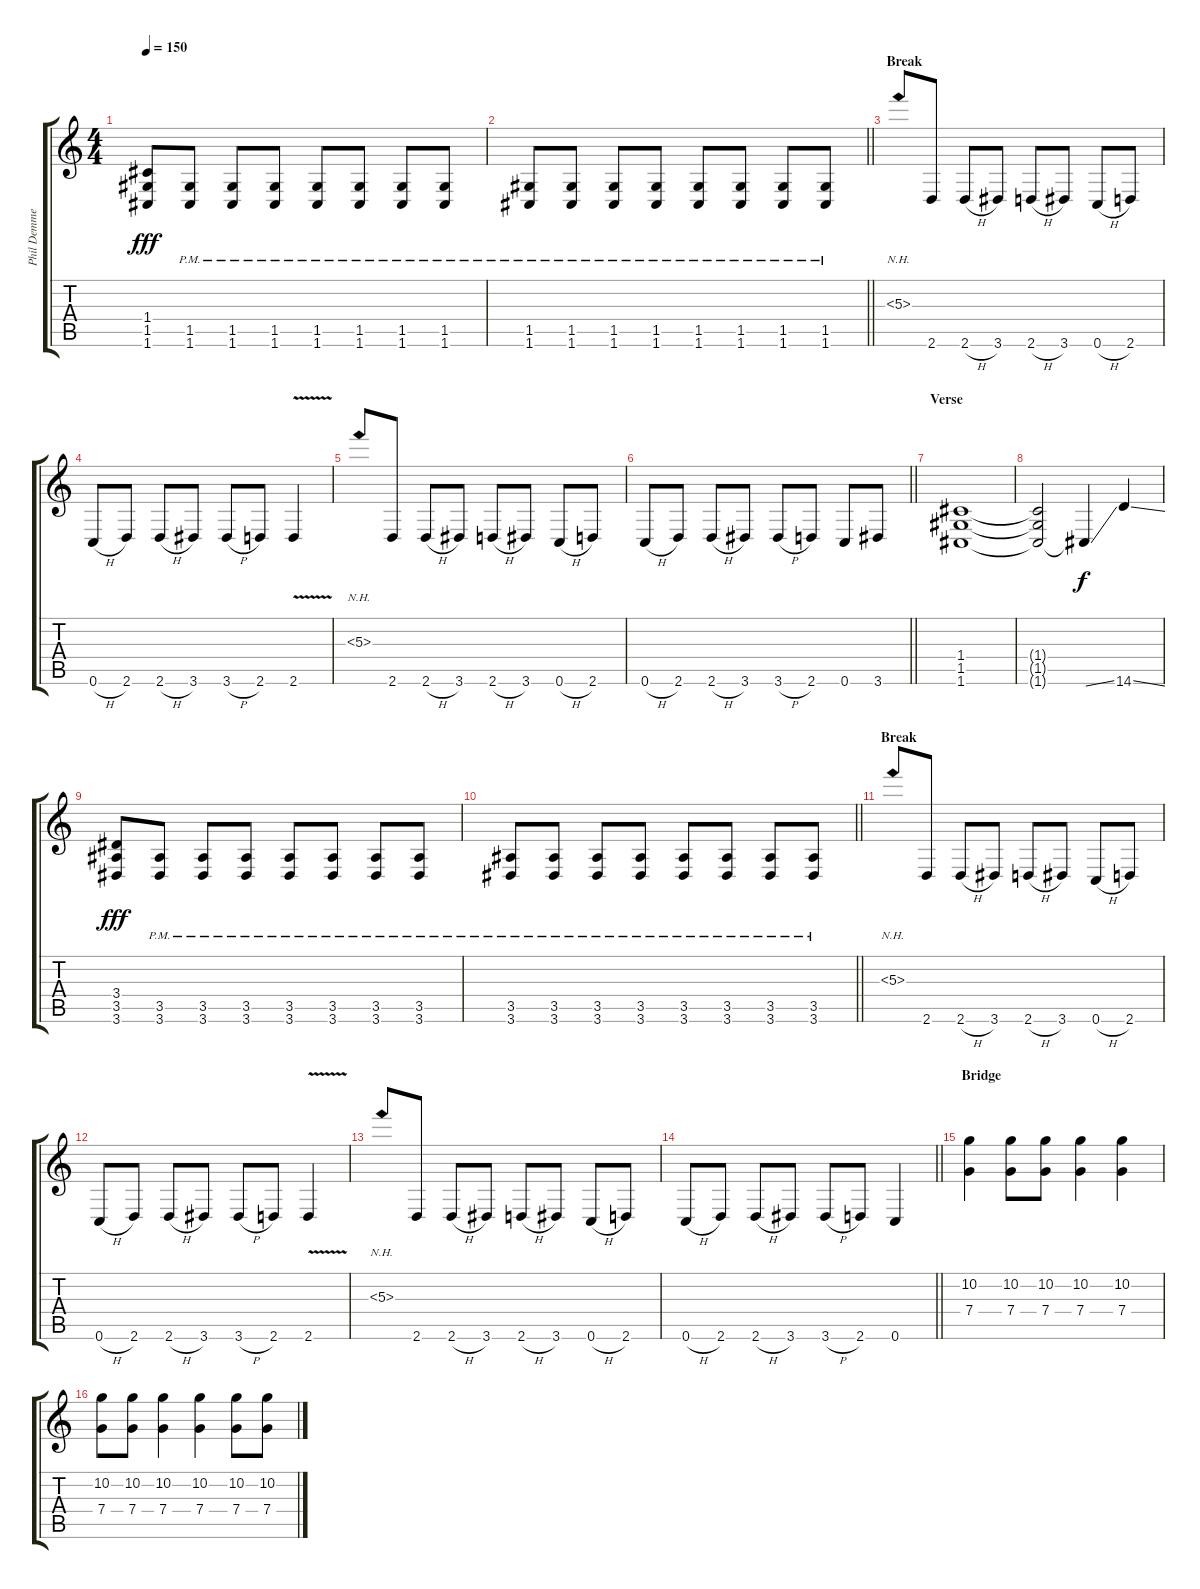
\track ("Phil Demmel" "Phil Demme") {instrument distortionguitar}
\staff {score tabs}
\tuning (D4 A3 F3 C3 G2 C2) {hide}
\ts (4 4)
\tempo 150
\clef g2
\ks c
(1.4 1.5 1.6).8{dy fff} (1.5{pm} 1.6{pm}).8 (1.5{pm} 1.6{pm}).8 (1.5{pm} 1.6{pm}).8 (1.5{pm} 1.6{pm}).8 (1.5{pm} 1.6{pm}).8 (1.5{pm} 1.6{pm}).8 (1.5{pm} 1.6{pm}).8 |
\barLineRight lightlight
(1.5{pm} 1.6{pm}).8 (1.5{pm} 1.6{pm}).8 (1.5{pm} 1.6{pm}).8 (1.5{pm} 1.6{pm}).8 (1.5{pm} 1.6{pm}).8 (1.5{pm} 1.6{pm}).8 (1.5{pm} 1.6{pm}).8 (1.5{pm} 1.6{pm}).8 |
\section ("" "Break")
5.3{nh}.8 2.6.8 2.6{h}.8 3.6.8 2.6{h}.8 3.6.8 0.6{h}.8 2.6.8 |
0.6{h}.8 2.6.8 2.6{h}.8 3.6.8 3.6{h}.8 2.6.8 2.6{v}.4 |
5.3{nh}.8 2.6.8 2.6{h}.8 3.6.8 2.6{h}.8 3.6.8 0.6{h}.8 2.6.8 |
\barLineRight lightlight
0.6{h}.8 2.6.8 2.6{h}.8 3.6.8 3.6{h}.8 2.6.8 0.6.8 3.6.8 |
\section ("" "Verse")
(1.4 1.5 1.6).1 |
(1.4{t} 1.5{t} 1.6{t}).2 1.6{ss t}.4{dy f} 14.6{ss}.4 |
(3.4 3.5 3.6).8{dy fff} (3.5{pm} 3.6{pm}).8 (3.5{pm} 3.6{pm}).8 (3.5{pm} 3.6{pm}).8 (3.5{pm} 3.6{pm}).8 (3.5{pm} 3.6{pm}).8 (3.5{pm} 3.6{pm}).8 (3.5{pm} 3.6{pm}).8 |
\barLineRight lightlight
(3.5{pm} 3.6{pm}).8 (3.5{pm} 3.6{pm}).8 (3.5{pm} 3.6{pm}).8 (3.5{pm} 3.6{pm}).8 (3.5{pm} 3.6{pm}).8 (3.5{pm} 3.6{pm}).8 (3.5{pm} 3.6{pm}).8 (3.5{pm} 3.6{pm}).8 |
\section ("" "Break")
5.3{nh}.8 2.6.8 2.6{h}.8 3.6.8 2.6{h}.8 3.6.8 0.6{h}.8 2.6.8 |
0.6{h}.8 2.6.8 2.6{h}.8 3.6.8 3.6{h}.8 2.6.8 2.6{v}.4 |
5.3{nh}.8 2.6.8 2.6{h}.8 3.6.8 2.6{h}.8 3.6.8 0.6{h}.8 2.6.8 |
\barLineRight lightlight
0.6{h}.8 2.6.8 2.6{h}.8 3.6.8 3.6{h}.8 2.6.8 0.6.4 |
\section ("" "Bridge")
(10.2 7.4).4 (10.2 7.4).8 (10.2 7.4).8 (10.2 7.4).4 (10.2 7.4).4 |
(10.2 7.4).8 (10.2 7.4).8 (10.2 7.4).4 (10.2 7.4).4 (10.2 7.4).8 (10.2 7.4).8
